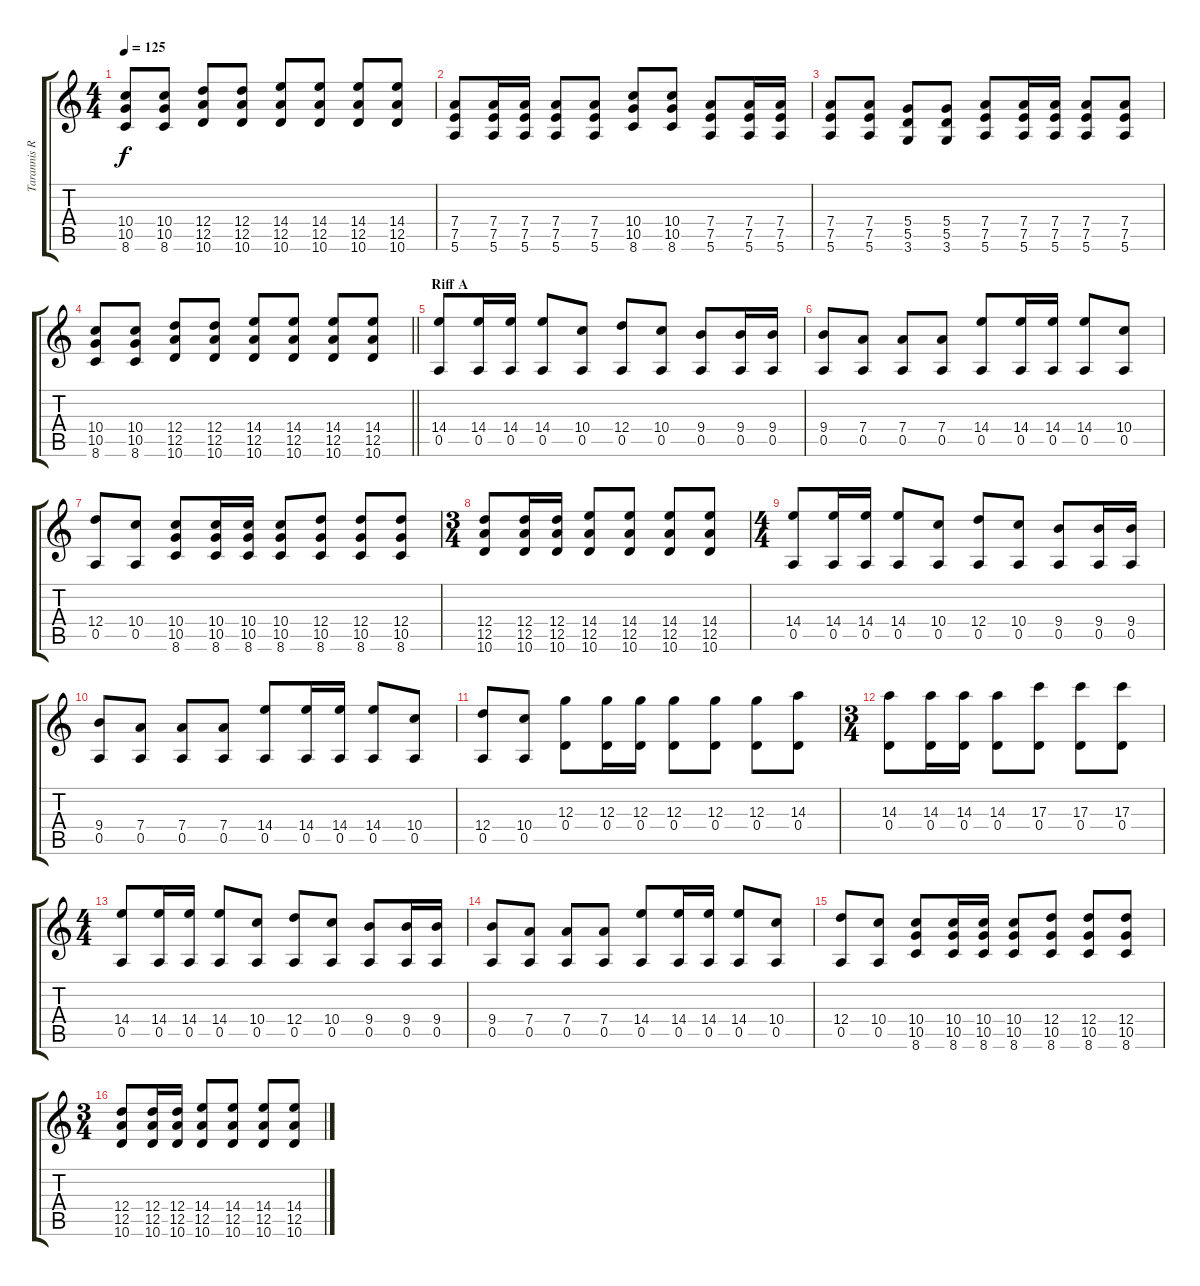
\track ("Tarannis Rythm Guitar 2" "Tarannis R") {instrument overdrivenguitar}
\staff {score tabs}
\tuning (E4 B3 G3 D3 A2 E2) {hide}
\ts (4 4)
\tempo 125
\clef g2
\ks c
(10.4 10.5 8.6).8{dy f} (10.4 10.5 8.6).8 (12.4 12.5 10.6).8 (12.4 12.5 10.6).8 (14.4 12.5 10.6).8 (14.4 12.5 10.6).8 (14.4 12.5 10.6).8 (14.4 12.5 10.6).8 |
(7.4 7.5 5.6).8 (7.4 7.5 5.6).16 (7.4 7.5 5.6).16 (7.4 7.5 5.6).8 (7.4 7.5 5.6).8 (10.4 10.5 8.6).8 (10.4 10.5 8.6).8 (7.4 7.5 5.6).8 (7.4 7.5 5.6).16 (7.4 7.5 5.6).16 |
(7.4 7.5 5.6).8 (7.4 7.5 5.6).8 (5.4 5.5 3.6).8 (5.4 5.5 3.6).8 (7.4 7.5 5.6).8 (7.4 7.5 5.6).16 (7.4 7.5 5.6).16 (7.4 7.5 5.6).8 (7.4 7.5 5.6).8 |
\barLineRight lightlight
(10.4 10.5 8.6).8 (10.4 10.5 8.6).8 (12.4 12.5 10.6).8 (12.4 12.5 10.6).8 (14.4 12.5 10.6).8 (14.4 12.5 10.6).8 (14.4 12.5 10.6).8 (14.4 12.5 10.6).8 |
\section ("" "Riff A")
(14.4 0.5).8 (14.4 0.5).16 (14.4 0.5).16 (14.4 0.5).8 (10.4 0.5).8 (12.4 0.5).8 (10.4 0.5).8 (9.4 0.5).8 (9.4 0.5).16 (9.4 0.5).16 |
(9.4 0.5).8 (7.4 0.5).8 (7.4 0.5).8 (7.4 0.5).8 (14.4 0.5).8 (14.4 0.5).16 (14.4 0.5).16 (14.4 0.5).8 (10.4 0.5).8 |
(12.4 0.5).8 (10.4 0.5).8 (10.4 10.5 8.6).8 (10.4 10.5 8.6).16 (10.4 10.5 8.6).16 (10.4 10.5 8.6).8 (12.4 10.5 8.6).8 (12.4 10.5 8.6).8 (12.4 10.5 8.6).8 |
\ts (3 4)
(12.4 12.5 10.6).8 (12.4 12.5 10.6).16 (12.4 12.5 10.6).16 (14.4 12.5 10.6).8 (14.4 12.5 10.6).8 (14.4 12.5 10.6).8 (14.4 12.5 10.6).8 |
\ts (4 4)
(14.4 0.5).8 (14.4 0.5).16 (14.4 0.5).16 (14.4 0.5).8 (10.4 0.5).8 (12.4 0.5).8 (10.4 0.5).8 (9.4 0.5).8 (9.4 0.5).16 (9.4 0.5).16 |
(9.4 0.5).8 (7.4 0.5).8 (7.4 0.5).8 (7.4 0.5).8 (14.4 0.5).8 (14.4 0.5).16 (14.4 0.5).16 (14.4 0.5).8 (10.4 0.5).8 |
(12.4 0.5).8 (10.4 0.5).8 (12.3 0.4).8 (12.3 0.4).16 (12.3 0.4).16 (12.3 0.4).8 (12.3 0.4).8 (12.3 0.4).8 (14.3 0.4).8 |
\ts (3 4)
(14.3 0.4).8 (14.3 0.4).16 (14.3 0.4).16 (14.3 0.4).8 (17.3 0.4).8 (17.3 0.4).8 (17.3 0.4).8 |
\ts (4 4)
(14.4 0.5).8 (14.4 0.5).16 (14.4 0.5).16 (14.4 0.5).8 (10.4 0.5).8 (12.4 0.5).8 (10.4 0.5).8 (9.4 0.5).8 (9.4 0.5).16 (9.4 0.5).16 |
(9.4 0.5).8 (7.4 0.5).8 (7.4 0.5).8 (7.4 0.5).8 (14.4 0.5).8 (14.4 0.5).16 (14.4 0.5).16 (14.4 0.5).8 (10.4 0.5).8 |
(12.4 0.5).8 (10.4 0.5).8 (10.4 10.5 8.6).8 (10.4 10.5 8.6).16 (10.4 10.5 8.6).16 (10.4 10.5 8.6).8 (12.4 10.5 8.6).8 (12.4 10.5 8.6).8 (12.4 10.5 8.6).8 |
\ts (3 4)
(12.4 12.5 10.6).8 (12.4 12.5 10.6).16 (12.4 12.5 10.6).16 (14.4 12.5 10.6).8 (14.4 12.5 10.6).8 (14.4 12.5 10.6).8 (14.4 12.5 10.6).8
